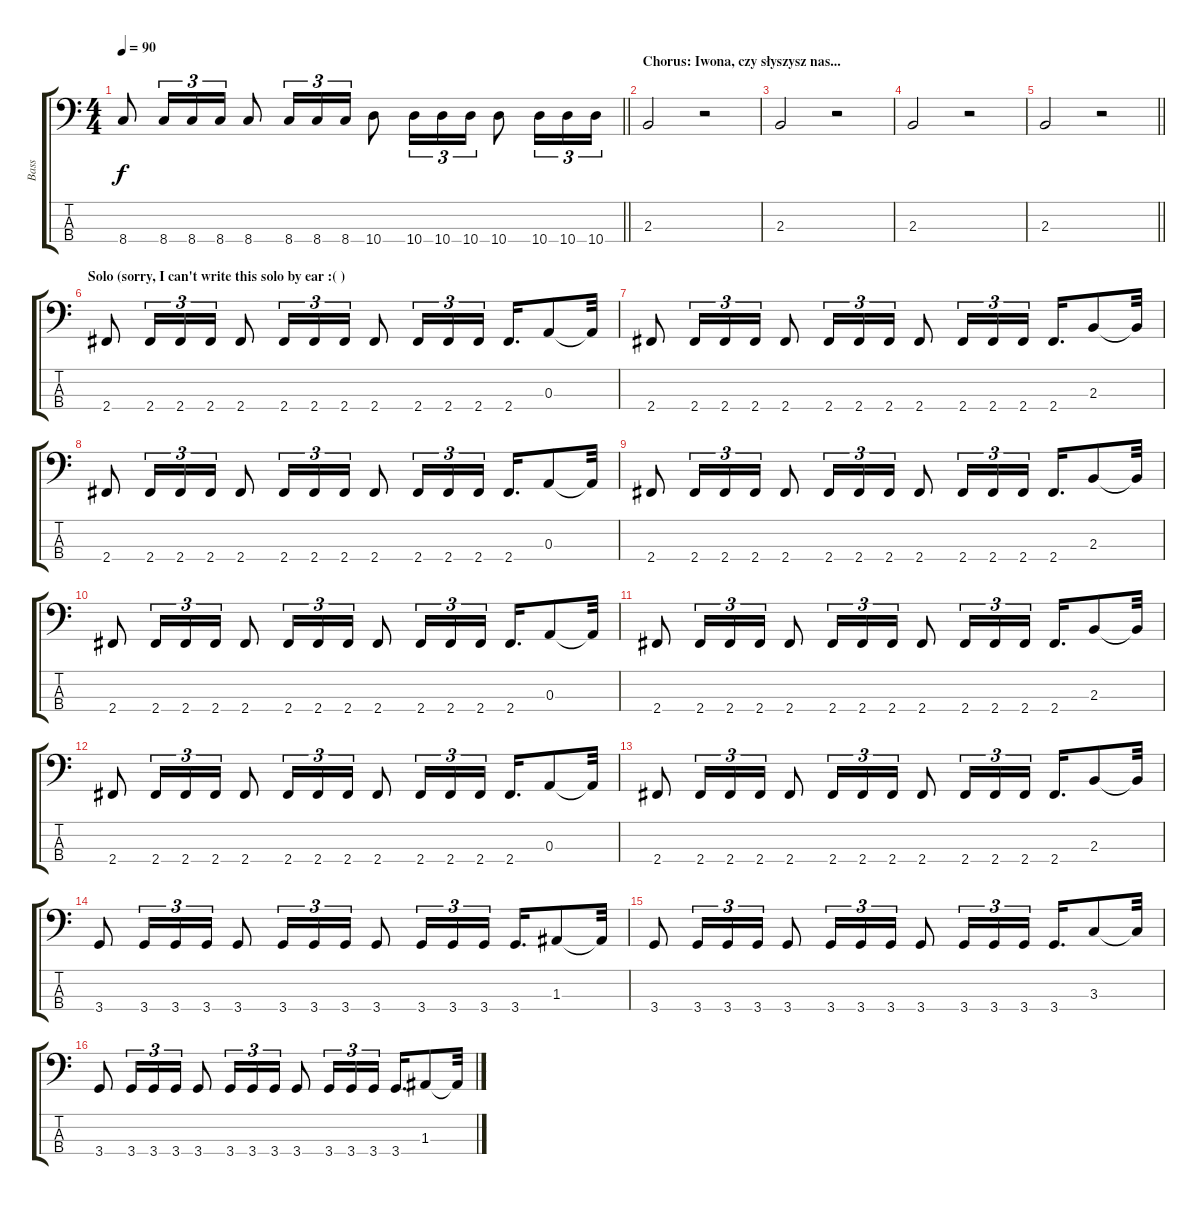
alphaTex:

\track ("Bass" "Bass") {instrument electricbasspick}
\staff {score tabs}
\tuning (G2 D2 A1 E1) {hide}
\ts (4 4)
\tempo 90
\clef f4
\barLineRight lightlight
\ks c
8.4.8{dy f} 8.4.16{tu (3 2)} 8.4.16{tu (3 2)} 8.4.16{tu (3 2)} 8.4.8 8.4.16{tu (3 2)} 8.4.16{tu (3 2)} 8.4.16{tu (3 2)} 10.4.8 10.4.16{tu (3 2)} 10.4.16{tu (3 2)} 10.4.16{tu (3 2)} 10.4.8 10.4.16{tu (3 2)} 10.4.16{tu (3 2)} 10.4.16{tu (3 2)} |
\section ("" "Chorus: Iwona, czy słyszysz nas...")
2.3.2 r.2 |
2.3.2 r.2 |
2.3.2 r.2 |
\barLineRight lightlight
2.3.2 r.2 |
\section ("" "Solo (sorry, I can't write this solo by ear :( )")
2.4.8 2.4.16{tu (3 2)} 2.4.16{tu (3 2)} 2.4.16{tu (3 2)} 2.4.8 2.4.16{tu (3 2)} 2.4.16{tu (3 2)} 2.4.16{tu (3 2)} 2.4.8 2.4.16{tu (3 2)} 2.4.16{tu (3 2)} 2.4.16{tu (3 2)} 2.4.16{d} 0.3.8 0.3{t}.32 |
2.4.8 2.4.16{tu (3 2)} 2.4.16{tu (3 2)} 2.4.16{tu (3 2)} 2.4.8 2.4.16{tu (3 2)} 2.4.16{tu (3 2)} 2.4.16{tu (3 2)} 2.4.8 2.4.16{tu (3 2)} 2.4.16{tu (3 2)} 2.4.16{tu (3 2)} 2.4.16{d} 2.3.8 2.3{t}.32 |
2.4.8 2.4.16{tu (3 2)} 2.4.16{tu (3 2)} 2.4.16{tu (3 2)} 2.4.8 2.4.16{tu (3 2)} 2.4.16{tu (3 2)} 2.4.16{tu (3 2)} 2.4.8 2.4.16{tu (3 2)} 2.4.16{tu (3 2)} 2.4.16{tu (3 2)} 2.4.16{d} 0.3.8 0.3{t}.32 |
2.4.8 2.4.16{tu (3 2)} 2.4.16{tu (3 2)} 2.4.16{tu (3 2)} 2.4.8 2.4.16{tu (3 2)} 2.4.16{tu (3 2)} 2.4.16{tu (3 2)} 2.4.8 2.4.16{tu (3 2)} 2.4.16{tu (3 2)} 2.4.16{tu (3 2)} 2.4.16{d} 2.3.8 2.3{t}.32 |
2.4.8 2.4.16{tu (3 2)} 2.4.16{tu (3 2)} 2.4.16{tu (3 2)} 2.4.8 2.4.16{tu (3 2)} 2.4.16{tu (3 2)} 2.4.16{tu (3 2)} 2.4.8 2.4.16{tu (3 2)} 2.4.16{tu (3 2)} 2.4.16{tu (3 2)} 2.4.16{d} 0.3.8 0.3{t}.32 |
2.4.8 2.4.16{tu (3 2)} 2.4.16{tu (3 2)} 2.4.16{tu (3 2)} 2.4.8 2.4.16{tu (3 2)} 2.4.16{tu (3 2)} 2.4.16{tu (3 2)} 2.4.8 2.4.16{tu (3 2)} 2.4.16{tu (3 2)} 2.4.16{tu (3 2)} 2.4.16{d} 2.3.8 2.3{t}.32 |
2.4.8 2.4.16{tu (3 2)} 2.4.16{tu (3 2)} 2.4.16{tu (3 2)} 2.4.8 2.4.16{tu (3 2)} 2.4.16{tu (3 2)} 2.4.16{tu (3 2)} 2.4.8 2.4.16{tu (3 2)} 2.4.16{tu (3 2)} 2.4.16{tu (3 2)} 2.4.16{d} 0.3.8 0.3{t}.32 |
2.4.8 2.4.16{tu (3 2)} 2.4.16{tu (3 2)} 2.4.16{tu (3 2)} 2.4.8 2.4.16{tu (3 2)} 2.4.16{tu (3 2)} 2.4.16{tu (3 2)} 2.4.8 2.4.16{tu (3 2)} 2.4.16{tu (3 2)} 2.4.16{tu (3 2)} 2.4.16{d} 2.3.8 2.3{t}.32 |
3.4.8 3.4.16{tu (3 2)} 3.4.16{tu (3 2)} 3.4.16{tu (3 2)} 3.4.8 3.4.16{tu (3 2)} 3.4.16{tu (3 2)} 3.4.16{tu (3 2)} 3.4.8 3.4.16{tu (3 2)} 3.4.16{tu (3 2)} 3.4.16{tu (3 2)} 3.4.16{d} 1.3.8 1.3{t}.32 |
3.4.8 3.4.16{tu (3 2)} 3.4.16{tu (3 2)} 3.4.16{tu (3 2)} 3.4.8 3.4.16{tu (3 2)} 3.4.16{tu (3 2)} 3.4.16{tu (3 2)} 3.4.8 3.4.16{tu (3 2)} 3.4.16{tu (3 2)} 3.4.16{tu (3 2)} 3.4.16{d} 3.3.8 3.3{t}.32 |
3.4.8 3.4.16{tu (3 2)} 3.4.16{tu (3 2)} 3.4.16{tu (3 2)} 3.4.8 3.4.16{tu (3 2)} 3.4.16{tu (3 2)} 3.4.16{tu (3 2)} 3.4.8 3.4.16{tu (3 2)} 3.4.16{tu (3 2)} 3.4.16{tu (3 2)} 3.4.16{d} 1.3.8 1.3{t}.32
